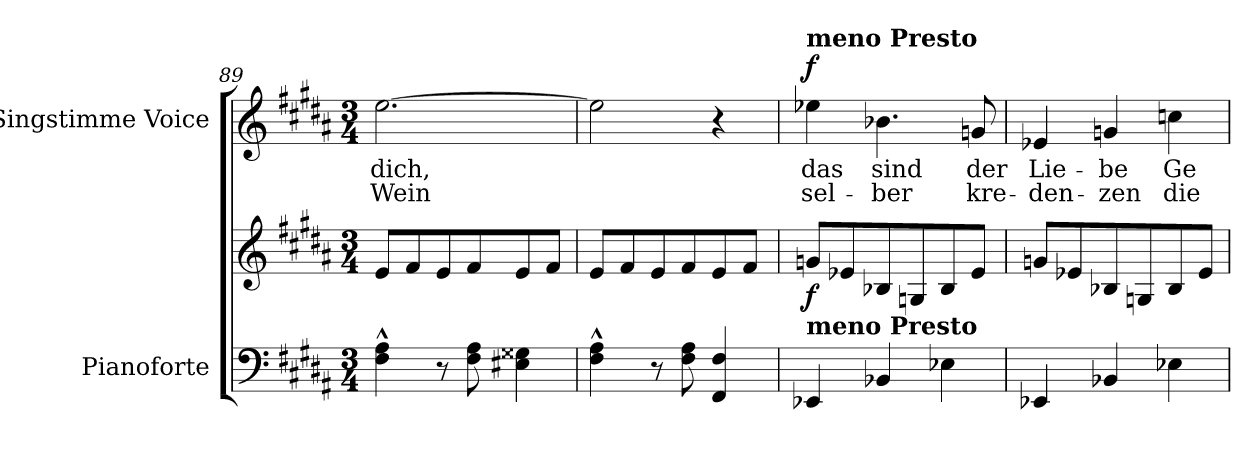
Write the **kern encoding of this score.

**kern	**kern	**dynam	**kern	**text	**text	**dynam
*part2	*part2	*part2	*part1	*part1	*part1	*part1
*staff3	*staff2	*staff2/3	*staff1	*staff1	*staff1	*staff1
*I"Pianoforte	*	*	*I"Singstimme Voice	*	*	*
*I'Pno	*	*	*	*	*	*
*clefF4	*clefG2	*	*clefG2	*	*	*
*k[f#c#g#d#a#]	*k[f#c#g#d#a#]	*	*k[f#c#g#d#a#]	*	*	*
*M3/4	*M3/4	*	*M3/4	*	*	*
=89	=89	=89	=89	=89	=89	=89
4F#\^^ 4A#\^^	8e/L	.	[2.ee\	dich,	Wein	.
.	8f#/	.	.	.	.	.
8r	8e/	.	.	.	.	.
8F#\ 8A#\	8f#/	.	.	.	.	.
4E#X\ 4G##X\	8e/	.	.	.	.	.
.	8f#/J	.	.	.	.	.
=90	=90	=90	=90	=90	=90	=90
4F#\^^ 4A#\^^	8e/L	.	2ee\]	.	.	.
.	8f#/	.	.	.	.	.
8r	8e/	.	.	.	.	.
8F#\ 8A#\	8f#/	.	.	.	.	.
4FF#/ 4F#/	8e/	.	4r	.	.	.
.	8f#/J	.	.	.	.	.
=91	=91	=91	=91	=91	=91	=91
!	!	!	!LO:TX:a:B:t=meno Presto	!	!	!
!LO:TX:a:B:t=meno Presto	!	!	!	!	!	!
!	!	!LO:DY:b	!	!	!	!LO:DY:a
4EE-X/	8gn/L	f	4ee-X\	das	sel-	f
.	8e-X/	.	.	.	.	.
4BB-X/	8B-X/	.	4.b-X\	sind	-ber	.
.	8Gn/	.	.	.	.	.
4E-X\	8B-/	.	.	.	.	.
.	8e-/J	.	8gn/	der	kre-	.
=92	=92	=92	=92	=92	=92	=92
4EE-X/	8gn/L	.	4e-X/	Lie-	-den-	.
.	8e-X/	.	.	.	.	.
4BB-X/	8B-X/	.	4gn/	-be	-zen	.
.	8Gn/	.	.	.	.	.
4E-X\	8B-/	.	4ccn\	Ge-	die	.
.	8e-/J	.	.	.	.	.
=	=	=	=	=	=	=
*-	*-	*-	*-	*-	*-	*-
